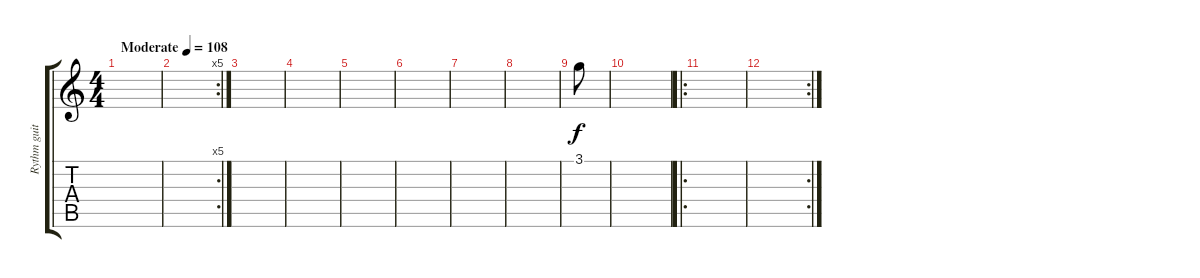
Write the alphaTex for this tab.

\track ("Rythm guitar" "Rythm guit") {instrument acousticguitarsteel}
\staff {score tabs}
\tuning (E4 B3 G3 D3 A2 E2) {hide}
\ts (4 4)
\tempo (108 "Moderate")
\clef g2
\ks c
|
\rc 5
|
|
|
|
|
|
|
3.1.8 |
|
\ro
|
\rc 2
